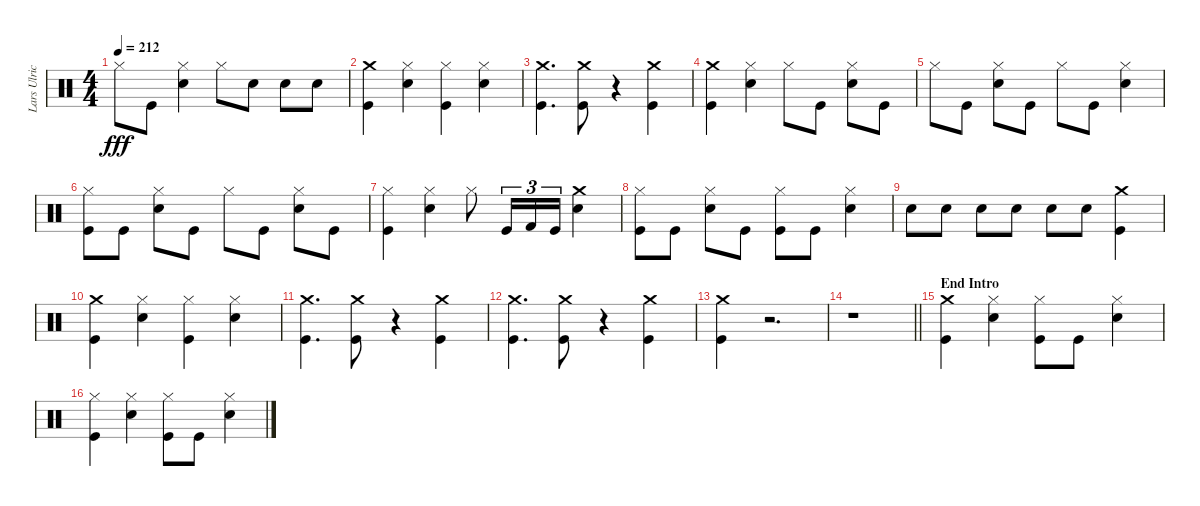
\track ("Lars Ulrich" "Lars Ulric") {instrument percussion}
\staff {score}
\articulation defaults
\ts (4 4)
\tempo 212
\clef neutral
\ks c "Hi-Hat (closed)".8{dy fff} "Kick (hit)".8
("Snare (hit) 2" "Hi-Hat (closed)").4 "Hi-Hat (closed)".8 "Snare (hit) 2".8 "Snare (hit) 2".8 "Snare (hit) 2".8 |
("Crash medium (hit)" "Kick (hit)").4 ("Snare (hit) 2" "Hi-Hat (closed)").4 ("Hi-Hat (closed)" "Kick (hit)").4 ("Hi-Hat (closed)" "Snare (hit) 2").4 |
("Crash medium (hit)" "Kick (hit)").4{d} ("Crash medium (hit)" "Kick (hit)").8 r.4 ("Crash medium (hit)" "Kick (hit)").4 |
("Crash medium (hit)" "Kick (hit)").4 ("Snare (hit) 2" "Hi-Hat (closed)").4 "Hi-Hat (closed)".8 "Kick (hit)".8 ("Snare (hit) 2" "Hi-Hat (closed)").8 "Kick (hit)".8 |
"Hi-Hat (closed)".8 "Kick (hit)".8 ("Snare (hit) 2" "Hi-Hat (closed)").8 "Kick (hit)".8 "Hi-Hat (closed)".8 "Kick (hit)".8 ("Snare (hit) 2" "Hi-Hat (closed)").4 |
("Kick (hit)" "Hi-Hat (closed)").8 "Kick (hit)".8 ("Snare (hit) 2" "Hi-Hat (closed)").8 "Kick (hit)".8 "Hi-Hat (closed)".8 "Kick (hit)".8 ("Snare (hit) 2" "Hi-Hat (closed)").8 "Kick (hit)".8 |
("Kick (hit)" "Hi-Hat (closed)").4 ("Snare (hit) 2" "Hi-Hat (closed)").4 "Hi-Hat (closed)".8 "Kick (hit)".16{tu (3 2)} "Kick (hit) 2".16{tu (3 2)} "Kick (hit)".16{tu (3 2)} ("Snare (hit) 2" "Crash medium (hit)").4 |
("Kick (hit)" "Hi-Hat (closed)").8 "Kick (hit)".8 ("Snare (hit) 2" "Hi-Hat (closed)").8 "Kick (hit)".8 ("Kick (hit)" "Hi-Hat (closed)").8 "Kick (hit)".8 ("Snare (hit) 2" "Hi-Hat (closed)").4 |
"Snare (hit) 2".8 "Snare (hit) 2".8 "Snare (hit) 2".8 "Snare (hit) 2".8 "Snare (hit) 2".8 "Snare (hit) 2".8 ("Kick (hit)" "Crash medium (hit)").4 |
("Crash medium (hit)" "Kick (hit)").4 ("Hi-Hat (closed)" "Snare (hit) 2").4 ("Hi-Hat (closed)" "Kick (hit)").4 ("Hi-Hat (closed)" "Snare (hit) 2").4 |
("Crash medium (hit)" "Kick (hit)").4{d} ("Crash medium (hit)" "Kick (hit)").8 r.4 ("Crash medium (hit)" "Kick (hit)").4 |
("Crash medium (hit)" "Kick (hit)").4{d} ("Crash medium (hit)" "Kick (hit)").8 r.4 ("Crash medium (hit)" "Kick (hit)").4 |
("Kick (hit)" "Crash medium (hit)").4 r.2{d} |
\barLineRight lightlight
r.1 |
\section ("" "End Intro")
("Kick (hit)" "Crash medium (hit)").4 ("Snare (hit) 2" "Hi-Hat (closed)").4 ("Hi-Hat (closed)" "Kick (hit)").8 "Kick (hit)".8 ("Hi-Hat (closed)" "Snare (hit) 2").4 |
("Kick (hit)" "Hi-Hat (closed)").4 ("Hi-Hat (closed)" "Snare (hit) 2").4 ("Hi-Hat (closed)" "Kick (hit)").8 "Kick (hit)".8 ("Hi-Hat (closed)" "Snare (hit) 2").4
